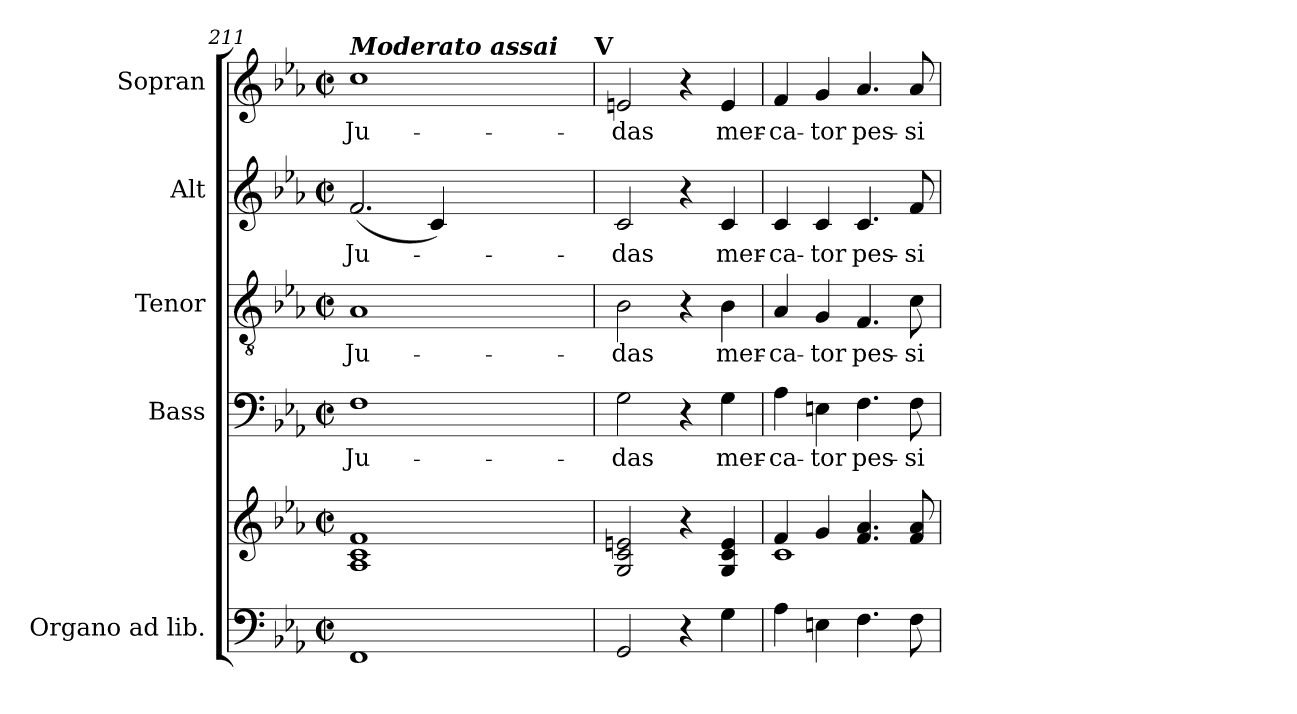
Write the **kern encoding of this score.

**kern	**kern	**kern	**text	**kern	**text	**kern	**text	**kern	**text
*part5	*part5	*part4	*part4	*part3	*part3	*part2	*part2	*part1	*part1
*staff6	*staff5	*staff4	*staff4	*staff3	*staff3	*staff2	*staff2	*staff1	*staff1
*I"Organo ad lib.	*	*I"Bass	*	*I"Tenor	*	*I"Alt	*	*I"Sopran	*
*	*	*I'B.	*	*I'T.	*	*I'A.	*	*I'S.	*
!!LO:PB:g=z
*clefF4	*clefG2	*clefF4	*	*clefGv2	*	*clefG2	*	*clefG2	*
*k[b-e-a-]	*k[b-e-a-]	*k[b-e-a-]	*	*k[b-e-a-]	*	*k[b-e-a-]	*	*k[b-e-a-]	*
*E-:	*E-:	*E-:	*	*E-:	*	*E-:	*	*E-:	*
*M2/2	*M2/2	*M2/2	*	*M2/2	*	*M2/2	*	*M2/2	*
*met(c|)	*met(c|)	*met(c|)	*	*met(c|)	*	*met(c|)	*	*met(c|)	*
=211	=211	=211	=211	=211	=211	=211	=211	=211	=211
!	!	!	!	!	!	!	!	!LO:TX:a:Bi:t=Moderato assai	!
!	!	!	!LO:LY:b	!	!LO:LY:b	!	!LO:LY:b	!	!LO:LY:b
1FF	1A- 1c 1f	1F	Ju-	1A-	Ju-	(<2.f/	Ju-	1cc	Ju-
.	.	.	.	.	.	4c/)	.	.	.
1.ryy	1.ryy	1.ryy	.	1.ryy	.	1.ryy	.	1.ryy	.
!	!	!	!	!	!	!	!	!LO:TX:a:B:t=V	!
=212	=212	=212	=212	=212	=212	=212	=212	=212	=212
!	!	!	!LO:LY:b	!	!LO:LY:b	!	!LO:LY:b	!	!LO:LY:b
2GG/	2G/ 2c/ 2en/	2G\	-das	2B-\	-das	2c/	-das	2en/	-das
4r	4r	4r	.	4r	.	4r	.	4r	.
!	!	!	!LO:LY:b	!	!LO:LY:b	!	!LO:LY:b	!	!LO:LY:b
4G\	4G/ 4c/ 4e/	4G\	mer-	4B-\	mer-	4c/	mer-	4e/	mer-
=213	=213	=213	=213	=213	=213	=213	=213	=213	=213
*	*^	*	*	*	*	*	*	*	*
!	!	!	!	!LO:LY:b	!	!LO:LY:b	!	!LO:LY:b	!	!LO:LY:b
4A-\	4f/	1c	4A-\	-ca-	4A-/	-ca-	4c/	-ca-	4f/	-ca-
!	!	!	!	!LO:LY:b	!	!LO:LY:b	!	!LO:LY:b	!	!LO:LY:b
4En\	4g/	.	4En\	-tor	4G/	-tor	4c/	-tor	4g/	-tor
!	!	!	!	!LO:LY:b	!	!LO:LY:b	!	!LO:LY:b	!	!LO:LY:b
4.F\	4.f/ 4.a-/	.	4.F\	pes-	4.F/	pes-	4.c/	pes-	4.a-/	pes-
!	!	!	!	!LO:LY:b	!	!LO:LY:b	!	!LO:LY:b	!	!LO:LY:b
8F\	8f/ 8a-/	.	8F\	-si-	8c\	-si-	8f/	-si-	8a-/	-si-
*	*v	*v	*	*	*	*	*	*	*	*
=	=	=	=	=	=	=	=	=	=
*-	*-	*-	*-	*-	*-	*-	*-	*-	*-
